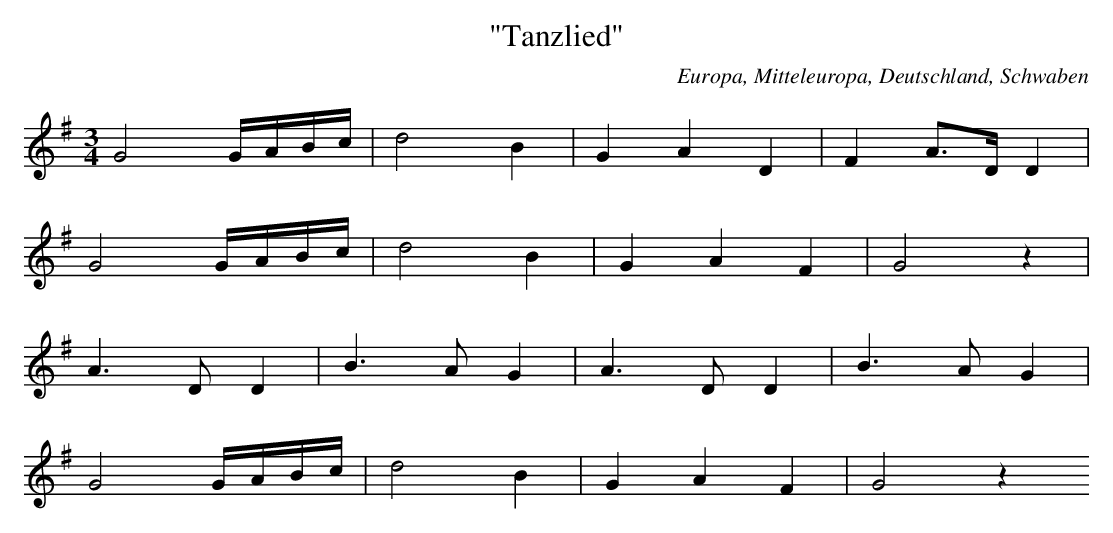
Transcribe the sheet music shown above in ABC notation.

X:1
T: "Tanzlied"
O: Europa, Mitteleuropa, Deutschland, Schwaben
M: 3/4
L: 1/16
K: G
G8GABc | d8B4 | G4A4D4 | F4A3DD4 |
G8GABc | d8B4 | G4A4F4 | G8z4 |
A6D2D4 | B6A2G4 | A6D2D4 | B6A2G4 |
G8GABc | d8B4 | G4A4F4 | G8z4
